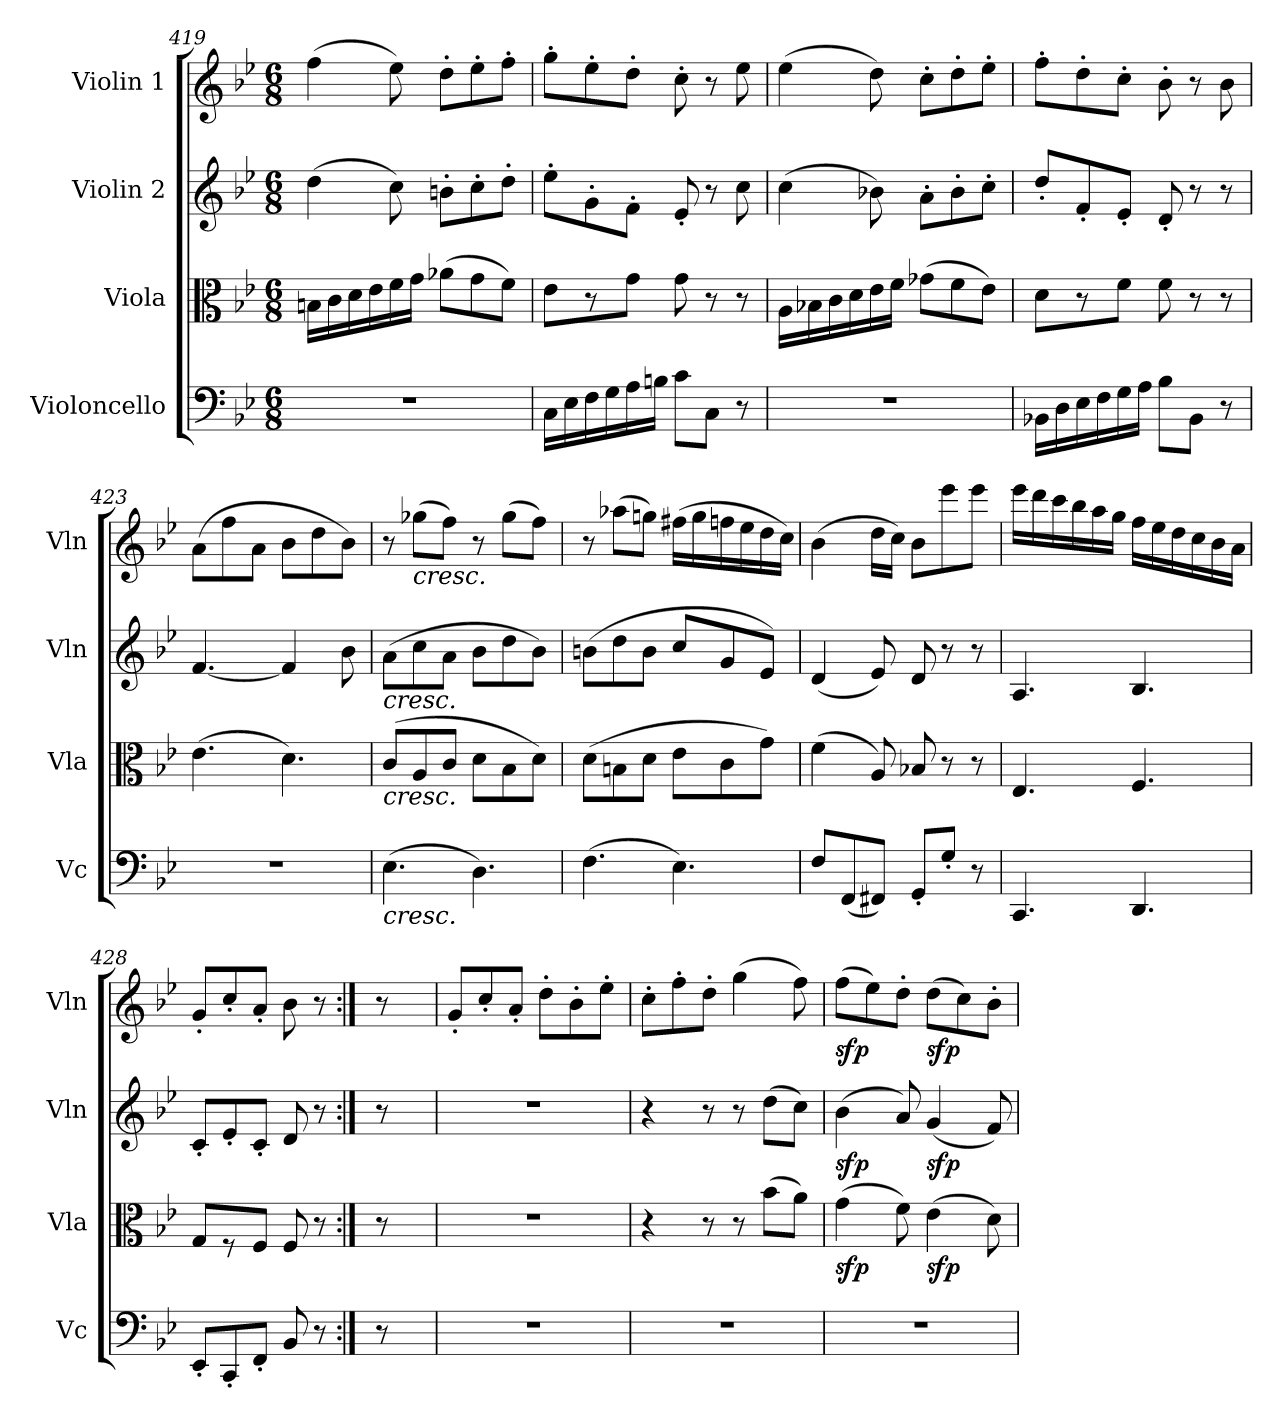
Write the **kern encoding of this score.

**kern	**dynam	**kern	**dynam	**kern	**dynam	**kern	**dynam
*part4	*part4	*part3	*part3	*part2	*part2	*part1	*part1
*staff4	*staff4	*staff3	*staff3	*staff2	*staff2	*staff1	*staff1
*I"Violoncello	*	*I"Viola	*	*I"Violin 2	*	*I"Violin 1	*
*I'Vc	*	*I'Vla	*	*I'Vln	*	*I'Vln	*
*clefF4	*	*clefC3	*	*clefG2	*	*clefG2	*
*k[b-e-]	*	*k[b-e-]	*	*k[b-e-]	*	*k[b-e-]	*
*M6/8	*	*M6/8	*	*M6/8	*	*M6/8	*
=419	=419	=419	=419	=419	=419	=419	=419
!	!	!	!LO:DY:b	!	!	!	!
2.r	.	16Bn\LL	other-dynamics	(>4dd\	.	(>4ff\	.
.	.	16c\	.	.	.	.	.
.	.	16d\	.	.	.	.	.
.	.	16e-\	.	.	.	.	.
.	.	16f\	.	8cc\)	.	8ee-\)	.
.	.	16g\JJ	.	.	.	.	.
.	.	(>8a-X\L	.	8bn'\L	.	8dd'\L	.
.	.	8g\	.	8cc'\	.	8ee-'\	.
.	.	8f\J)	.	8dd'\J	.	8ff'\J	.
=420	=420	=420	=420	=420	=420	=420	=420
!	!LO:DY:b	!	!	!	!	!	!
16C\LL	other-dynamics	8e-\L	.	8ee-'\L	.	8gg'\L	.
16E-\	.	.	.	.	.	.	.
16F\	.	8r	.	8g'\	.	8ee-'\	.
16G\	.	.	.	.	.	.	.
16A\	.	8g\J	.	8f'\J	.	8dd'\J	.
16Bn\JJ	.	.	.	.	.	.	.
8c\L	.	8g\	.	8e-'/	.	8cc'\	.
8C\J	.	8r	.	8r	.	8r	.
8r	.	8r	.	8cc\	.	8ee-\	.
=421	=421	=421	=421	=421	=421	=421	=421
2.r	.	16A\LL	.	(>4cc\	.	(>4ee-\	.
.	.	16B-X\	.	.	.	.	.
.	.	16c\	.	.	.	.	.
.	.	16d\	.	.	.	.	.
.	.	16e-\	.	8b-X\)	.	8dd\)	.
.	.	16f\JJ	.	.	.	.	.
.	.	(>8g-X\L	.	8a'\L	.	8cc'\L	.
.	.	8f\	.	8b-'\	.	8dd'\	.
.	.	8e-\J)	.	8cc'\J	.	8ee-'\J	.
=422	=422	=422	=422	=422	=422	=422	=422
16BB-X\LL	.	8d\L	.	8dd'/L	.	8ff'\L	.
16D\	.	.	.	.	.	.	.
16E-\	.	8r	.	8f'/	.	8dd'\	.
16F\	.	.	.	.	.	.	.
16G\	.	8f\J	.	8e-'/J	.	8cc'\J	.
16A\JJ	.	.	.	.	.	.	.
8B-\L	.	8f\	.	8d'/	.	8b-'\	.
8BB-\J	.	8r	.	8r	.	8r	.
8r	.	8r	.	8r	.	8b-\	.
!!LO:LB:g=z
=423	=423	=423	=423	=423	=423	=423	=423
2.r	.	(>4.e-\	.	[4.f/	.	(>8a\L	.
.	.	.	.	.	.	8ff\	.
.	.	.	.	.	.	8a\J	.
.	.	4.d\)	.	4f/]	.	8b-\L	.
.	.	.	.	.	.	8dd\	.
.	.	.	.	8b-\	.	8b-\J)	.
=424	=424	=424	=424	=424	=424	=424	=424
!	!	!	!	!LO:TX:b:i:t=cresc.	!	!	!
!	!	!LO:TX:b:i:t=cresc.	!	!	!	!	!
!LO:TX:b:i:t=cresc.	!	!	!	!	!	!	!
(>4.E-\	.	(>8c/L	.	(>8a\L	.	8r	.
!	!	!	!	!	!	!LO:TX:b:i:t=cresc.	!
.	.	8A/	.	8cc\	.	(>8gg-X\L	.
.	.	8c/J	.	8a\J	.	8ff\J)	.
4.D\)	.	8d\L	.	8b-\L	.	8r	.
.	.	8B-\	.	8dd\	.	(>8gg-\L	.
.	.	8d\J)	.	8b-\J)	.	8ff\J)	.
=425	=425	=425	=425	=425	=425	=425	=425
!	!LO:DY:b	!	!LO:DY:b	!	!LO:DY:b	!	!
(>4.F\	other-dynamics	(>8d\L	other-dynamics	(>8bn\L	other-dynamics	8r	.
!	!	!	!	!	!	!	!LO:DY:b
.	.	8Bn\	.	8dd\	.	(>8aa-X\L	other-dynamics
.	.	8d\J	.	8b\J	.	8ggn\J)	.
4.E-\)	.	8e-\L	.	8cc/L	.	(>16ff#X\LL	.
.	.	.	.	.	.	16gg\	.
.	.	8c\	.	8g/	.	16ffn\	.
.	.	.	.	.	.	16ee-\	.
.	.	8g\J)	.	8e-/J)	.	16dd\	.
.	.	.	.	.	.	16cc\JJ)	.
=426	=426	=426	=426	=426	=426	=426	=426
8F/L	.	(>4f\	.	(<4d/	.	(>4b-\	.
(<8FF/	.	.	.	.	.	.	.
8FF#X/J)	.	8A/)	.	8e-/)	.	16dd\LL	.
.	.	.	.	.	.	16cc\JJ)	.
8GG'/L	.	8B-X/	.	8d/	.	8b-\L	.
!	!	!	!	!	!	!	!LO:DY:b
8G'/J	.	8r	.	8r	.	8eee-\	other-dynamics
8r	.	8r	.	8r	.	8eee-\J	.
=427	=427	=427	=427	=427	=427	=427	=427
!	!LO:DY:b	!	!LO:DY:b	!	!LO:DY:b	!	!
4.CC/	other-dynamics	4.E-/	other-dynamics	4.A/	other-dynamics	16eee-\LL	.
.	.	.	.	.	.	16ddd\	.
.	.	.	.	.	.	16ccc\	.
.	.	.	.	.	.	16bb-\	.
.	.	.	.	.	.	16aa\	.
.	.	.	.	.	.	16gg\JJ	.
4.DD/	.	4.F/	.	4.B-/	.	16ff\LL	.
.	.	.	.	.	.	16ee-\	.
.	.	.	.	.	.	16dd\	.
.	.	.	.	.	.	16cc\	.
.	.	.	.	.	.	16b-\	.
.	.	.	.	.	.	16a\JJ	.
=428	=428	=428	=428	=428	=428	=428	=428
8EE-'/L	.	8G/L	.	8c'/L	.	8g'/L	.
8CC'/	.	8r	.	8e-'/	.	8cc'/	.
8FF'/J	.	8F/J	.	8c'/J	.	8a'/J	.
8BB-/	.	8F/	.	8d/	.	8b-\	.
8r	.	8r	.	8r	.	8r	.
=428X3:|!	=428X3:|!	=428X3:|!	=428X3:|!	=428X3:|!	=428X3:|!	=428X3:|!	=428X3:|!
8r	.	8r	.	8r	.	8r	.
=429	=429	=429	=429	=429	=429	=429	=429
!	!	!	!	!	!	!	!LO:DY:b
2.r	.	2.r	.	2.r	.	8g'/L	other-dynamics
.	.	.	.	.	.	8cc'/	.
.	.	.	.	.	.	8a'/J	.
.	.	.	.	.	.	8dd'\L	.
.	.	.	.	.	.	8b-'\	.
.	.	.	.	.	.	8ee-'\J	.
!!LO:PB:g=z
=430	=430	=430	=430	=430	=430	=430	=430
2.r	.	4r	.	4r	.	8cc'\L	.
.	.	.	.	.	.	8ff'\	.
.	.	8r	.	8r	.	8dd'\J	.
.	.	8r	.	8r	.	(>4gg\	.
!	!	!	!LO:DY:b	!	!LO:DY:b	!	!
.	.	(>8b-\L	other-dynamics	(>8dd\L	other-dynamics	.	.
.	.	8a\J)	.	8cc\J)	.	8ff\)	.
=431	=431	=431	=431	=431	=431	=431	=431
!	!	!	!LO:DY:b	!	!LO:DY:b	!	!LO:DY:b
2.r	.	(>4g\	sfp	(>4b-\	sfp	(>8ff\L	sfp
.	.	.	.	.	.	8ee-\)	.
.	.	8f\)	.	8a/)	.	8dd'\J	.
!	!	!	!LO:DY:b	!	!LO:DY:b	!	!LO:DY:b
.	.	(>4e-\	sfp	(<4g/	sfp	(>8dd\L	sfp
.	.	.	.	.	.	8cc\)	.
.	.	8d\)	.	8f/)	.	8b-'\J	.
=	=	=	=	=	=	=	=
*-	*-	*-	*-	*-	*-	*-	*-
